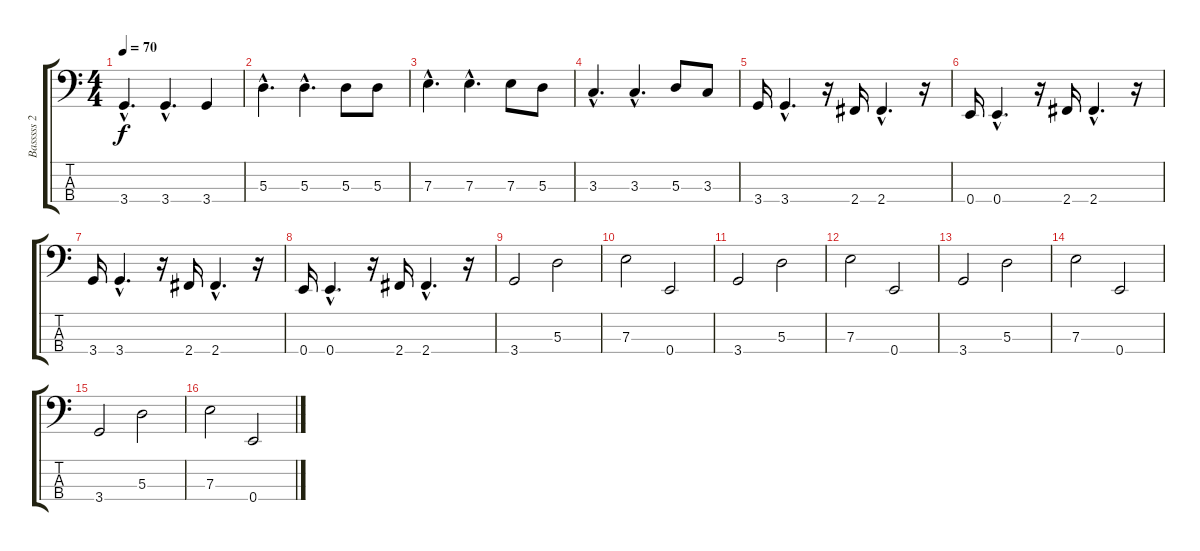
\track ("Basssss 2" "Basssss 2") {instrument fretlessbass}
\staff {score tabs}
\tuning (G2 D2 A1 E1) {hide}
\ts (4 4)
\tempo 70
\clef f4
\ks c
3.4{hac}.4{d dy f} 3.4{hac}.4{d} 3.4.4 |
5.3{hac}.4{d} 5.3{hac}.4{d} 5.3.8 5.3.8 |
7.3{hac}.4{d} 7.3{hac}.4{d} 7.3.8 5.3.8 |
3.3{hac}.4{d} 3.3{hac}.4{d} 5.3.8 3.3.8 |
3.4.16 3.4{hac}.4{d} r.16 2.4.16 2.4{hac}.4{d} r.16 |
0.4.16 0.4{hac}.4{d} r.16 2.4.16 2.4{hac}.4{d} r.16 |
3.4.16 3.4{hac}.4{d} r.16 2.4.16 2.4{hac}.4{d} r.16 |
0.4.16 0.4{hac}.4{d} r.16 2.4.16 2.4{hac}.4{d} r.16 |
3.4.2 5.3.2 |
7.3.2 0.4.2 |
3.4.2 5.3.2 |
7.3.2 0.4.2 |
3.4.2 5.3.2 |
7.3.2 0.4.2 |
3.4.2 5.3.2 |
7.3.2 0.4.2
